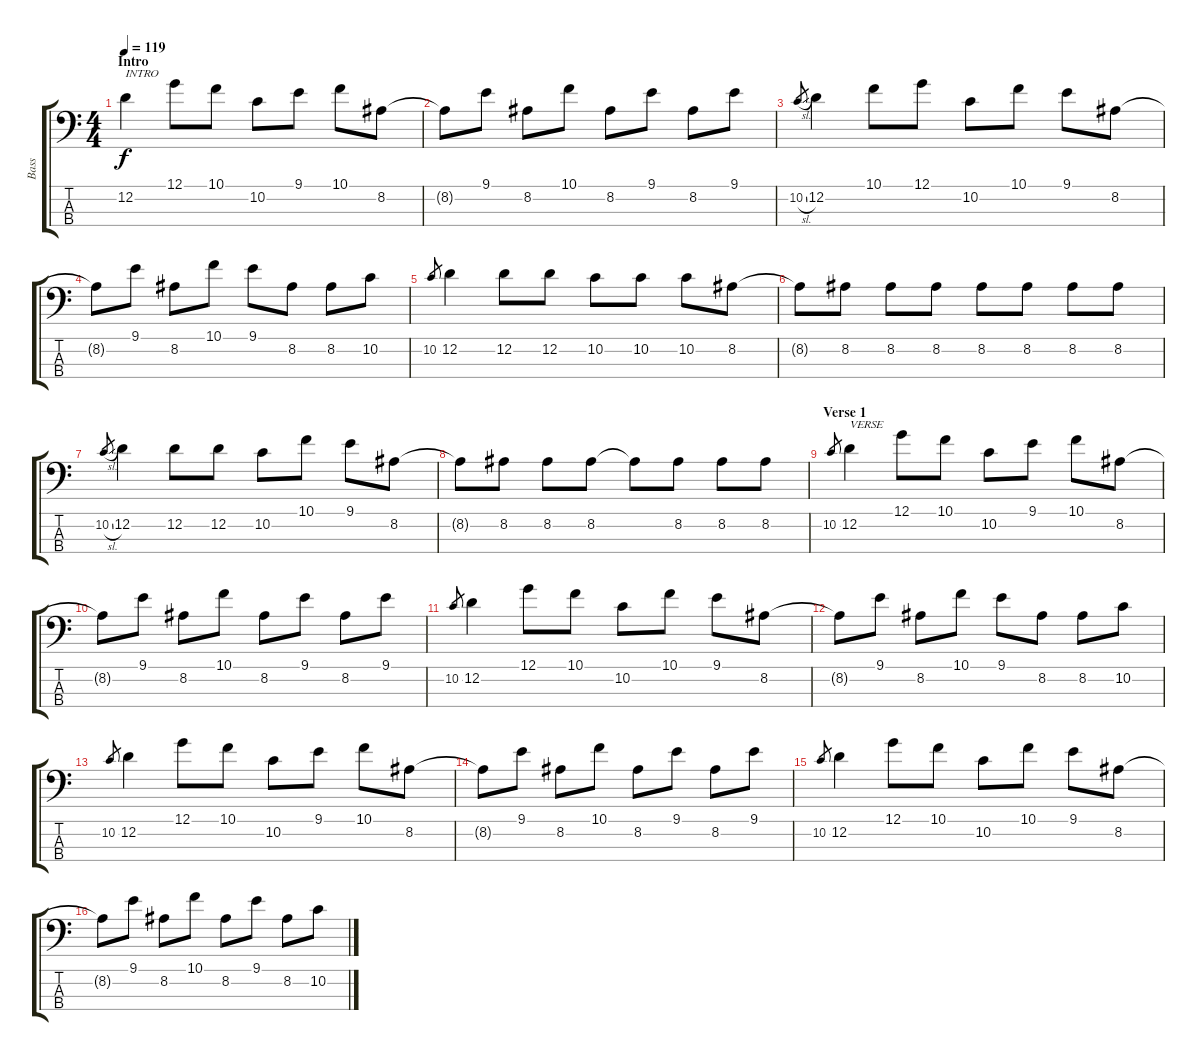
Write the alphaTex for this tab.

\track ("Bass" "Bass") {instrument electricbassfinger}
\staff {score tabs}
\tuning (G2 D2 A1 E1) {hide}
\ts (4 4)
\section ("" "Intro")
\tempo 119
\clef f4
\ks c
12.2.4{txt "INTRO" dy f instrument electricbassfinger} 12.1.8 10.1.8 10.2.8 9.1.8 10.1.8 8.2.8 |
8.2{t}.8 9.1.8 8.2.8 10.1.8 8.2.8 9.1.8 8.2.8 9.1.8 |
10.2{sl}.8{gr} 12.2.4 10.1.8 12.1.8 10.2.8 10.1.8 9.1.8 8.2.8 |
8.2{t}.8 9.1.8 8.2.8 10.1.8 9.1.8 8.2.8 8.2.8 10.2.8 |
10.2.8{gr} 12.2.4 12.2.8 12.2.8 10.2.8 10.2.8 10.2.8 8.2.8 |
8.2{t}.8 8.2.8 8.2.8 8.2.8 8.2.8 8.2.8 8.2.8 8.2.8 |
10.2{sl}.8{gr} 12.2.4 12.2.8 12.2.8 10.2.8 10.1.8 9.1.8 8.2.8 |
8.2{t}.8 8.2.8 8.2.8 8.2.8 8.2{t}.8 8.2.8 8.2.8 8.2.8 |
\section ("" "Verse 1")
10.2.8{gr} 12.2.4{txt "VERSE"} 12.1.8 10.1.8 10.2.8 9.1.8 10.1.8 8.2.8 |
8.2{t}.8 9.1.8 8.2.8 10.1.8 8.2.8 9.1.8 8.2.8 9.1.8 |
10.2.8{gr} 12.2.4 12.1.8 10.1.8 10.2.8 10.1.8 9.1.8 8.2.8 |
8.2{t}.8 9.1.8 8.2.8 10.1.8 9.1.8 8.2.8 8.2.8 10.2.8 |
10.2.8{gr} 12.2.4 12.1.8 10.1.8 10.2.8 9.1.8 10.1.8 8.2.8 |
8.2{t}.8 9.1.8 8.2.8 10.1.8 8.2.8 9.1.8 8.2.8 9.1.8 |
10.2.8{gr} 12.2.4 12.1.8 10.1.8 10.2.8 10.1.8 9.1.8 8.2.8 |
8.2{t}.8 9.1.8 8.2.8 10.1.8 8.2.8 9.1.8 8.2.8 10.2.8
